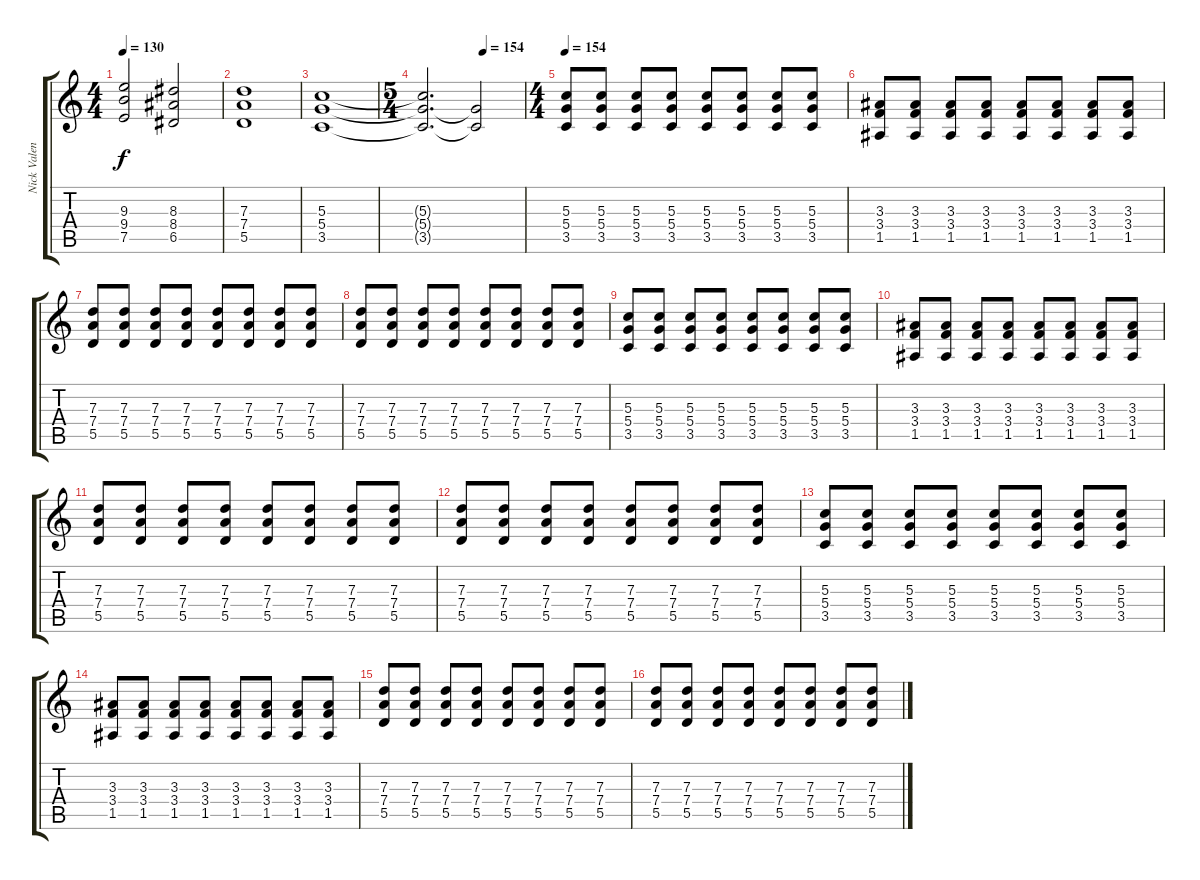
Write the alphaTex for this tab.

\track ("Nick Valensi" "Nick Valen") {instrument distortionguitar}
\staff {score tabs}
\tuning (E4 B3 G3 D3 A2 E2) {hide}
\ts (4 4)
\tempo 130
\clef g2
\ks c
(9.3 9.4 7.5).2{dy f instrument distortionguitar} (8.3 8.4 6.5).2 |
(7.3 7.4 5.5).1 |
(5.3 5.4 3.5).1 |
\ts (5 4)
\tempo (154 0.6)
(5.3{t} 5.4{t} 3.5{t}).2{d} (5.4{t} 3.5{t}).2 |
\ts (4 4)
\tempo 154
(5.3 5.4 3.5).8 (5.3 5.4 3.5).8 (5.3 5.4 3.5).8 (5.3 5.4 3.5).8 (5.3 5.4 3.5).8 (5.3 5.4 3.5).8 (5.3 5.4 3.5).8 (5.3 5.4 3.5).8 |
(3.3 3.4 1.5).8 (3.3 3.4 1.5).8 (3.3 3.4 1.5).8 (3.3 3.4 1.5).8 (3.3 3.4 1.5).8 (3.3 3.4 1.5).8 (3.3 3.4 1.5).8 (3.3 3.4 1.5).8 |
(7.3 7.4 5.5).8 (7.3 7.4 5.5).8 (7.3 7.4 5.5).8 (7.3 7.4 5.5).8 (7.3 7.4 5.5).8 (7.3 7.4 5.5).8 (7.3 7.4 5.5).8 (7.3 7.4 5.5).8 |
(7.3 7.4 5.5).8 (7.3 7.4 5.5).8 (7.3 7.4 5.5).8 (7.3 7.4 5.5).8 (7.3 7.4 5.5).8 (7.3 7.4 5.5).8 (7.3 7.4 5.5).8 (7.3 7.4 5.5).8 |
(5.3 5.4 3.5).8 (5.3 5.4 3.5).8 (5.3 5.4 3.5).8 (5.3 5.4 3.5).8 (5.3 5.4 3.5).8 (5.3 5.4 3.5).8 (5.3 5.4 3.5).8 (5.3 5.4 3.5).8 |
(3.3 3.4 1.5).8 (3.3 3.4 1.5).8 (3.3 3.4 1.5).8 (3.3 3.4 1.5).8 (3.3 3.4 1.5).8 (3.3 3.4 1.5).8 (3.3 3.4 1.5).8 (3.3 3.4 1.5).8 |
(7.3 7.4 5.5).8 (7.3 7.4 5.5).8 (7.3 7.4 5.5).8 (7.3 7.4 5.5).8 (7.3 7.4 5.5).8 (7.3 7.4 5.5).8 (7.3 7.4 5.5).8 (7.3 7.4 5.5).8 |
(7.3 7.4 5.5).8 (7.3 7.4 5.5).8 (7.3 7.4 5.5).8 (7.3 7.4 5.5).8 (7.3 7.4 5.5).8 (7.3 7.4 5.5).8 (7.3 7.4 5.5).8 (7.3 7.4 5.5).8 |
(5.3 5.4 3.5).8 (5.3 5.4 3.5).8 (5.3 5.4 3.5).8 (5.3 5.4 3.5).8 (5.3 5.4 3.5).8 (5.3 5.4 3.5).8 (5.3 5.4 3.5).8 (5.3 5.4 3.5).8 |
(3.3 3.4 1.5).8 (3.3 3.4 1.5).8 (3.3 3.4 1.5).8 (3.3 3.4 1.5).8 (3.3 3.4 1.5).8 (3.3 3.4 1.5).8 (3.3 3.4 1.5).8 (3.3 3.4 1.5).8 |
(7.3 7.4 5.5).8 (7.3 7.4 5.5).8 (7.3 7.4 5.5).8 (7.3 7.4 5.5).8 (7.3 7.4 5.5).8 (7.3 7.4 5.5).8 (7.3 7.4 5.5).8 (7.3 7.4 5.5).8 |
(7.3 7.4 5.5).8 (7.3 7.4 5.5).8 (7.3 7.4 5.5).8 (7.3 7.4 5.5).8 (7.3 7.4 5.5).8 (7.3 7.4 5.5).8 (7.3 7.4 5.5).8 (7.3 7.4 5.5).8
